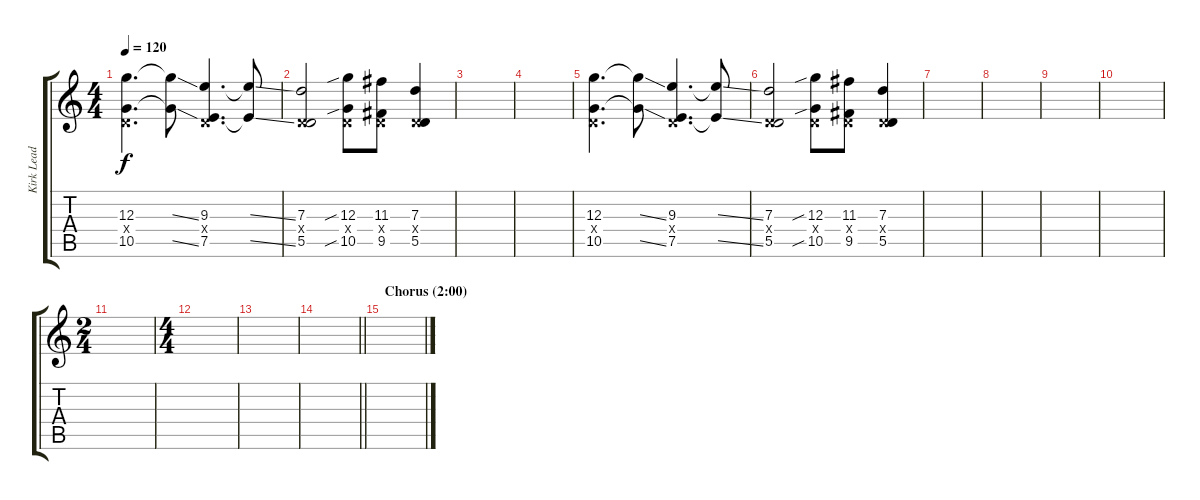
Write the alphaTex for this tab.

\track ("Kirk Lead I" "Kirk Lead ") {instrument distortionguitar}
\staff {score tabs}
\tuning (E4 B3 G3 D3 A2 E2) {hide}
\ts (4 4)
\tempo 120
\clef g2
\ks c
(12.3 0.4{x} 10.5).4{d dy f} (12.3{ss t} 10.5{ss t}).8 (9.3 0.4{x} 7.5).4{d} (9.3{ss t} 7.5{ss t}).8 |
(7.3 0.4{x} 5.5).2 (12.3{sib} 0.4{x} 10.5{sib}).8 (11.3 0.4{x} 9.5).8 (7.3 0.4{x} 5.5).4 |
|
|
(12.3 0.4{x} 10.5).4{d} (12.3{ss t} 10.5{ss t}).8 (9.3 0.4{x} 7.5).4{d} (9.3{ss t} 7.5{ss t}).8 |
(7.3 0.4{x} 5.5).2 (12.3{sib} 0.4{x} 10.5{sib}).8 (11.3 0.4{x} 9.5).8 (7.3 0.4{x} 5.5).4 |
|
|
|
|
\ts (2 4)
|
\ts (4 4)
|
|
\barLineRight lightlight
|
\section ("" "Chorus (2:00)")
